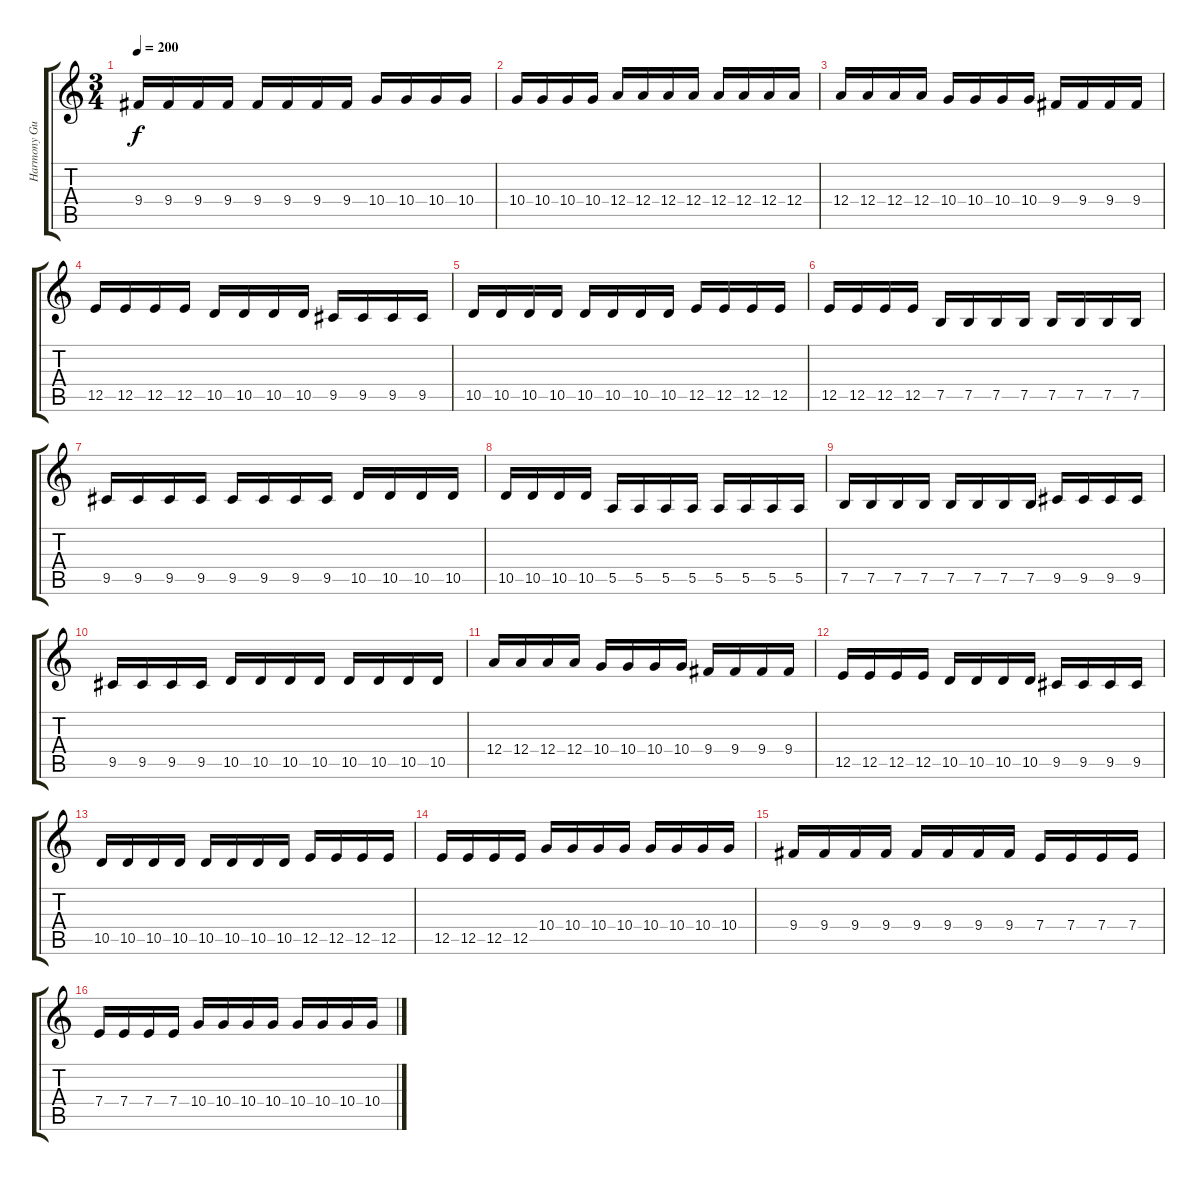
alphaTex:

\track ("Harmony Guitar" "Harmony Gu") {instrument distortionguitar}
\staff {score tabs}
\tuning (B3 Gb3 D3 A2 E2 B1) {hide}
\ts (3 4)
\tempo 200
\clef g2
\ks c
9.4.16{dy f} 9.4.16 9.4.16 9.4.16 9.4.16 9.4.16 9.4.16 9.4.16 10.4.16 10.4.16 10.4.16 10.4.16 |
10.4.16 10.4.16 10.4.16 10.4.16 12.4.16 12.4.16 12.4.16 12.4.16 12.4.16 12.4.16 12.4.16 12.4.16 |
\section ("" "")
12.4.16 12.4.16 12.4.16 12.4.16 10.4.16 10.4.16 10.4.16 10.4.16 9.4.16 9.4.16 9.4.16 9.4.16 |
12.5.16 12.5.16 12.5.16 12.5.16 10.5.16 10.5.16 10.5.16 10.5.16 9.5.16 9.5.16 9.5.16 9.5.16 |
10.5.16 10.5.16 10.5.16 10.5.16 10.5.16 10.5.16 10.5.16 10.5.16 12.5.16 12.5.16 12.5.16 12.5.16 |
12.5.16 12.5.16 12.5.16 12.5.16 7.5.16 7.5.16 7.5.16 7.5.16 7.5.16 7.5.16 7.5.16 7.5.16 |
9.5.16 9.5.16 9.5.16 9.5.16 9.5.16 9.5.16 9.5.16 9.5.16 10.5.16 10.5.16 10.5.16 10.5.16 |
10.5.16 10.5.16 10.5.16 10.5.16 5.5.16 5.5.16 5.5.16 5.5.16 5.5.16 5.5.16 5.5.16 5.5.16 |
7.5.16 7.5.16 7.5.16 7.5.16 7.5.16 7.5.16 7.5.16 7.5.16 9.5.16 9.5.16 9.5.16 9.5.16 |
9.5.16 9.5.16 9.5.16 9.5.16 10.5.16 10.5.16 10.5.16 10.5.16 10.5.16 10.5.16 10.5.16 10.5.16 |
\section ("" "")
12.4.16 12.4.16 12.4.16 12.4.16 10.4.16 10.4.16 10.4.16 10.4.16 9.4.16 9.4.16 9.4.16 9.4.16 |
12.5.16 12.5.16 12.5.16 12.5.16 10.5.16 10.5.16 10.5.16 10.5.16 9.5.16 9.5.16 9.5.16 9.5.16 |
10.5.16 10.5.16 10.5.16 10.5.16 10.5.16 10.5.16 10.5.16 10.5.16 12.5.16 12.5.16 12.5.16 12.5.16 |
12.5.16 12.5.16 12.5.16 12.5.16 10.4.16 10.4.16 10.4.16 10.4.16 10.4.16 10.4.16 10.4.16 10.4.16 |
9.4.16 9.4.16 9.4.16 9.4.16 9.4.16 9.4.16 9.4.16 9.4.16 7.4.16 7.4.16 7.4.16 7.4.16 |
7.4.16 7.4.16 7.4.16 7.4.16 10.4.16 10.4.16 10.4.16 10.4.16 10.4.16 10.4.16 10.4.16 10.4.16
